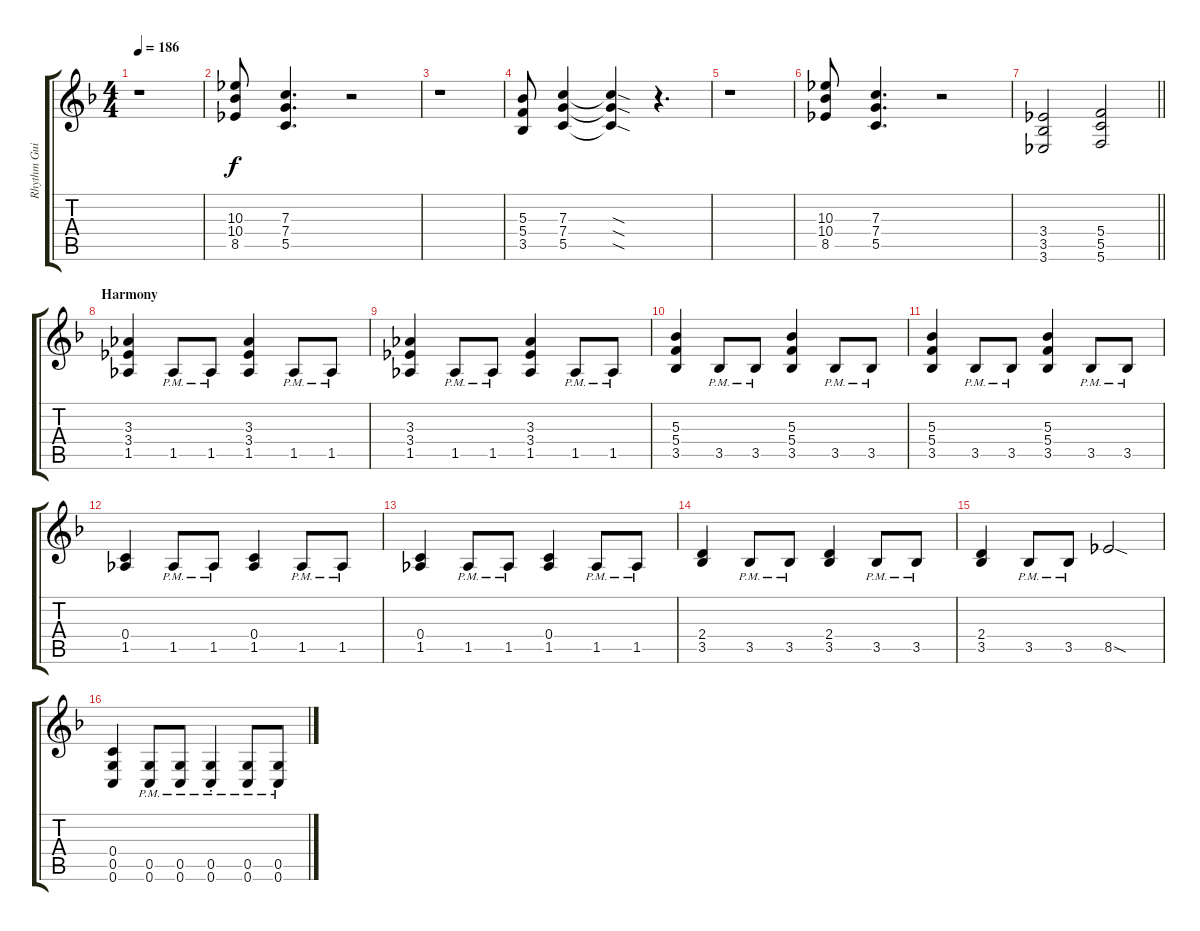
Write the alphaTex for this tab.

\track ("Rhythm Guitar" "Rhythm Gui") {instrument distortionguitar}
\staff {score tabs}
\tuning (D4 A3 F3 C3 G2 C2) {hide}
\ts (4 4)
\tempo 186
\clef g2
\ks f
r.1{dy f} |
(10.3 10.4 8.5).8 (7.3 7.4 5.5).4{d} r.2 |
r.1 |
(5.3 5.4 3.5).8 (7.3 7.4 5.5).4 (7.3{sod t} 7.4{sod t} 5.5{sod t}).4 r.4{d} |
r.1 |
(10.3 10.4 8.5).8 (7.3 7.4 5.5).4{d} r.2 |
\barLineRight lightlight
(3.4 3.5 3.6).2 (5.4 5.5 5.6).2 |
\section ("" "Harmony")
(3.3 3.4 1.5).4 1.5{pm}.8 1.5{pm}.8 (3.3 3.4 1.5).4 1.5{pm}.8 1.5{pm}.8 |
(3.3 3.4 1.5).4 1.5{pm}.8 1.5{pm}.8 (3.3 3.4 1.5).4 1.5{pm}.8 1.5{pm}.8 |
(5.3 5.4 3.5).4 3.5{pm}.8 3.5{pm}.8 (5.3 5.4 3.5).4 3.5{pm}.8 3.5{pm}.8 |
(5.3 5.4 3.5).4 3.5{pm}.8 3.5{pm}.8 (5.3 5.4 3.5).4 3.5{pm}.8 3.5{pm}.8 |
(0.4 1.5).4 1.5{pm}.8 1.5{pm}.8 (0.4 1.5).4 1.5{pm}.8 1.5{pm}.8 |
(0.4 1.5).4 1.5{pm}.8 1.5{pm}.8 (0.4 1.5).4 1.5{pm}.8 1.5{pm}.8 |
(2.4 3.5).4 3.5{pm}.8 3.5{pm}.8 (2.4 3.5).4 3.5{pm}.8 3.5{pm}.8 |
(2.4 3.5).4 3.5{pm}.8 3.5{pm}.8 8.5{sod}.2 |
(0.4 0.5 0.6).4 (0.5{pm} 0.6{pm}).8 (0.5{pm} 0.6{pm}).8 (0.5{pm st} 0.6{pm st}).4 (0.5{pm} 0.6{pm}).8 (0.5{pm} 0.6{pm}).8
